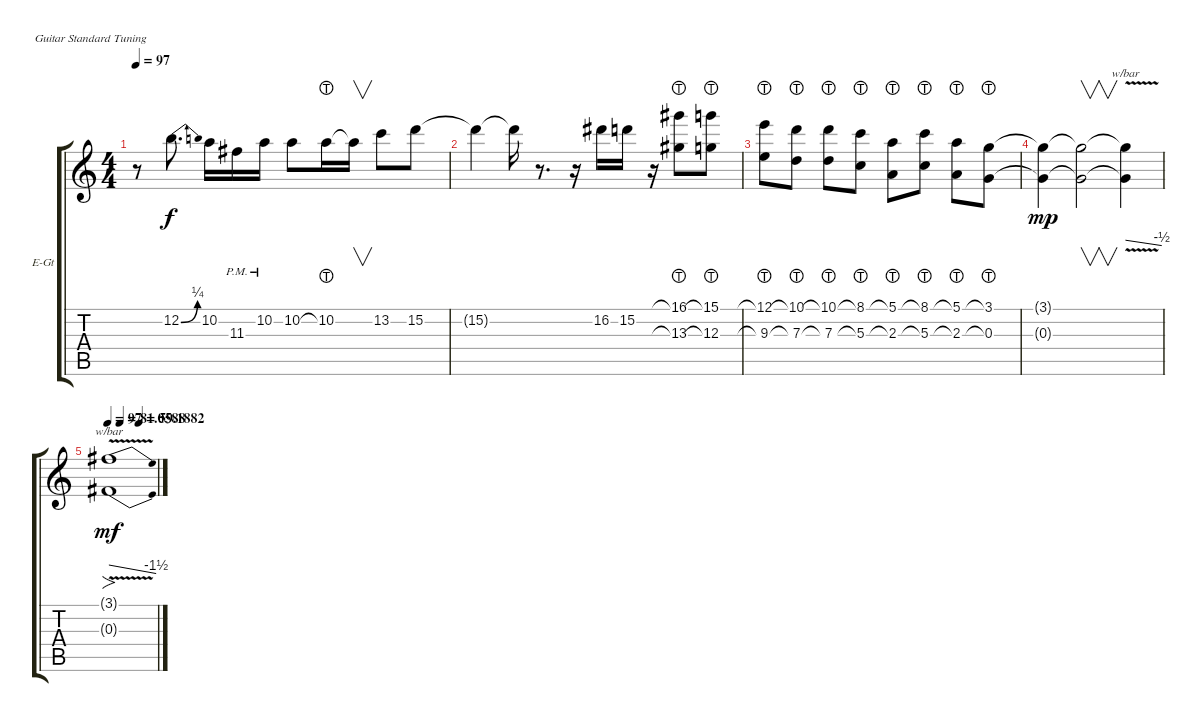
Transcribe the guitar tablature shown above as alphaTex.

\bracketExtendMode groupsimilarinstruments
\firstSystemTrackNameOrientation horizontal
\otherSystemsTrackNameOrientation horizontal
\track ("Rythm Guitar" "E-Gt") {instrument electricguitarclean}
\staff {score tabs}
\tuning (E4 B3 G3 D3 A2 E2)
\ts (4 4)
\tempo 97
\clef g2
\scale
0.508262
\ks c
r.8{dy mp} 12.2{be (bend 0 0 59.4 1)}.8{d dy f} 10.2.16 11.3{pm}.16 10.2{pm}.16 10.2.8 10.2{lht}.16 10.2{t}.16{v} 13.2.8 15.2.8 |
15.2{t}.4 15.2{t}.16 r.8{d} r.16 16.2.16 15.2.16 r.16 (16.1{lht} 13.3{lht}).8 (15.1{lht} 12.3{lht}).8 |
(9.3{lht} 12.1{lht}).8 (7.3{lht} 10.1{lht}).8 (7.3{lht} 10.1{lht}).8 (5.3{lht} 8.1{lht}).8 (2.3{lht} 5.1{lht}).8 (5.3{lht} 8.1{lht}).8 (2.3{lht} 5.1{lht}).8 (0.3{lht} 3.1{lht}).8 |
(3.1{t} 0.3{t}).4{dy mp} (3.1{t} 0.3{t}).2{v} (3.1{v t} 0.3{t}).4{tbe (dive default 0 0 60 -2)} |
\tempo 97
\tempo (81.0588 0.25)
\tempo (59.1882 0.6375)
(3.1{t} 0.3{t}).1{fo tbe (dive default 0 -2 45 -6) dy mf}
